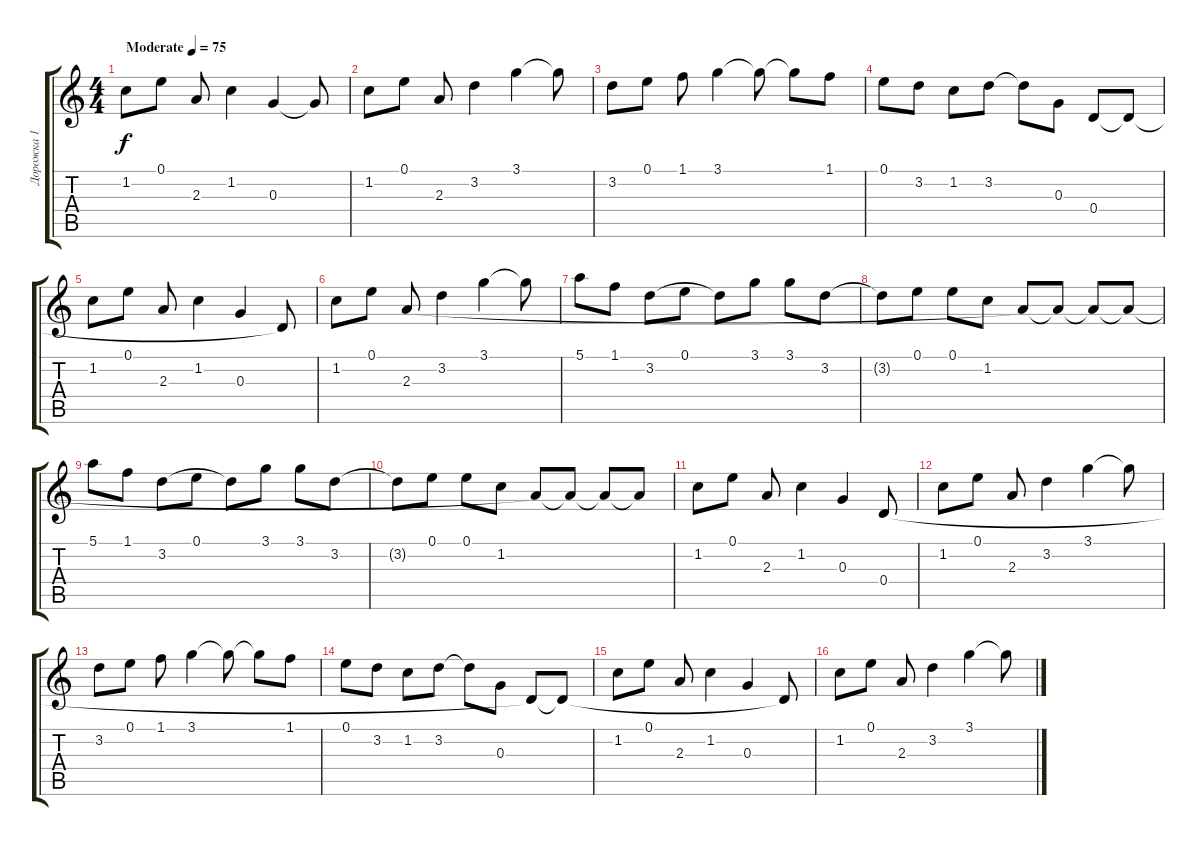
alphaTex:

\track ("Дорожка 1" "Дорожка 1") {instrument overdrivenguitar}
\staff {score tabs}
\tuning (E4 B3 G3 D3 A2 E2) {hide}
\ts (4 4)
\tempo (75 "Moderate")
\clef g2
\ks c
1.2.8{dy f instrument overdrivenguitar} 0.1.8 2.3.8 1.2.4 0.3.4 0.3{t}.8 |
1.2.8 0.1.8 2.3.8 3.2.4 3.1.4 3.1{t}.8 |
3.2.8 0.1.8 1.1.8 3.1.4 3.1{t}.8 3.1{t}.8 1.1.8 |
0.1.8 3.2.8 1.2.8 3.2.8 3.2{t}.8 0.3.8 0.4.8 0.4{t}.8 |
1.2.8 0.1.8 2.3.8 1.2.4 0.3.4 0.4{t}.8 |
1.2.8 0.1.8 2.3.8 3.2.4 3.1.4 3.1{t}.8 |
5.1.8 1.1.8 3.2.8 0.1.8 3.2{t}.8 3.1.8 3.1.8 3.2.8 |
3.2{t}.8 0.1.8 0.1.8 1.2.8 2.3{t}.8 2.3{t}.8 2.3{t}.8 2.3{t}.8 |
5.1.8 1.1.8 3.2.8 0.1.8 3.2{t}.8 3.1.8 3.1.8 3.2.8 |
3.2{t}.8 0.1.8 0.1.8 1.2.8 2.3{t}.8 2.3{t}.8 2.3{t}.8 2.3{t}.8 |
1.2.8 0.1.8 2.3.8 1.2.4 0.3.4 0.4.8 |
1.2.8 0.1.8 2.3.8 3.2.4 3.1.4 3.1{t}.8 |
3.2.8 0.1.8 1.1.8 3.1.4 3.1{t}.8 3.1{t}.8 1.1.8 |
0.1.8 3.2.8 1.2.8 3.2.8 3.2{t}.8 0.3.8 0.4{t}.8 0.4{t}.8 |
1.2.8 0.1.8 2.3.8 1.2.4 0.3.4 0.4{t}.8 |
1.2.8 0.1.8 2.3.8 3.2.4 3.1.4 3.1{t}.8
